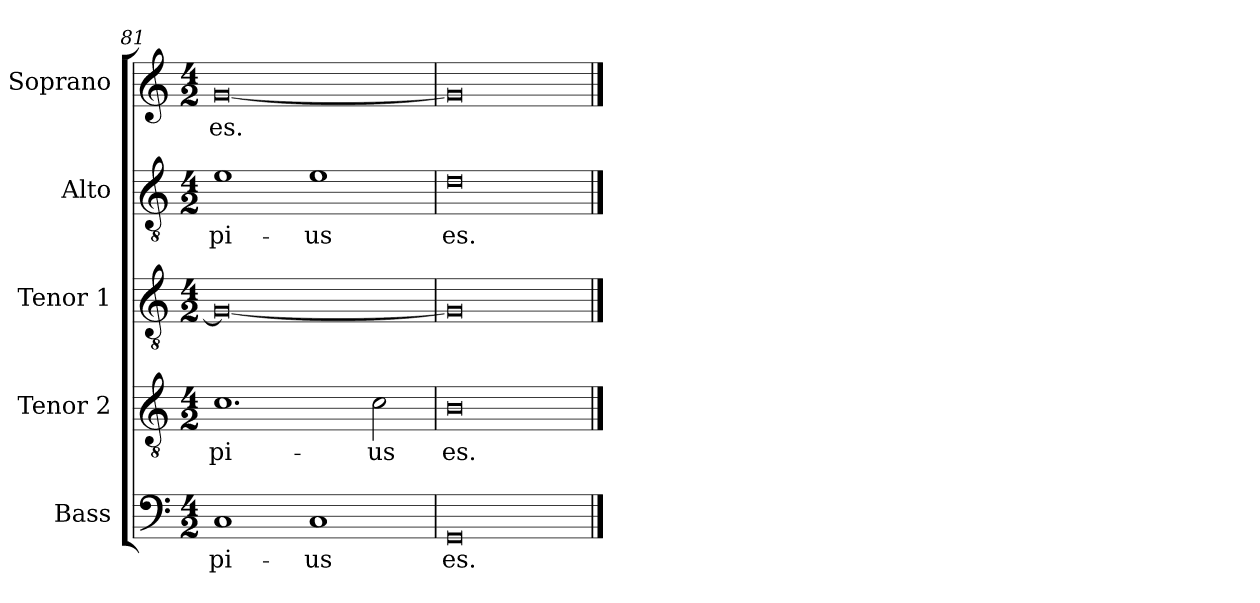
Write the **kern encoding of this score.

**kern	**text	**kern	**text	**kern	**text	**kern	**text	**kern	**text
*part5	*part5	*part4	*part4	*part3	*part3	*part2	*part2	*part1	*part1
*staff5	*staff5	*staff4	*staff4	*staff3	*staff3	*staff2	*staff2	*staff1	*staff1
*I"Bass	*	*I"Tenor 2	*	*I"Tenor 1	*	*I"Alto	*	*I"Soprano	*
*I'B	*	*I'T 2	*	*I'T 1	*	*I'A	*	*I'S	*
*clefF4	*	*clefGv2	*	*clefGv2	*	*clefGv2	*	*clefG2	*
*k[]	*	*k[]	*	*k[]	*	*k[]	*	*k[]	*
*C:	*	*C:	*	*C:	*	*C:	*	*C:	*
*M4/2	*	*M4/2	*	*M4/2	*	*M4/2	*	*M4/2	*
=81	=81	=81	=81	=81	=81	=81	=81	=81	=81
!	!LO:LY:b	!	!LO:LY:b	!	!	!	!LO:LY:b	!	!LO:LY:b
1C	pi-	1.c	pi-	0G_	.	1e	pi-	[0g	es.
!	!LO:LY:b	!	!	!	!	!	!LO:LY:b	!	!
1C	-us	.	.	.	.	1e	-us	.	.
!	!	!	!LO:LY:b	!	!	!	!	!	!
.	.	2c\	-us	.	.	.	.	.	.
=82	=82	=82	=82	=82	=82	=82	=82	=82	=82
!	!LO:LY:b	!	!LO:LY:b	!	!	!	!LO:LY:b	!	!
0GG	es.	0B	es.	0G]	.	0d	es.	0g]	.
==	==	==	==	==	==	==	==	==	==
*-	*-	*-	*-	*-	*-	*-	*-	*-	*-
